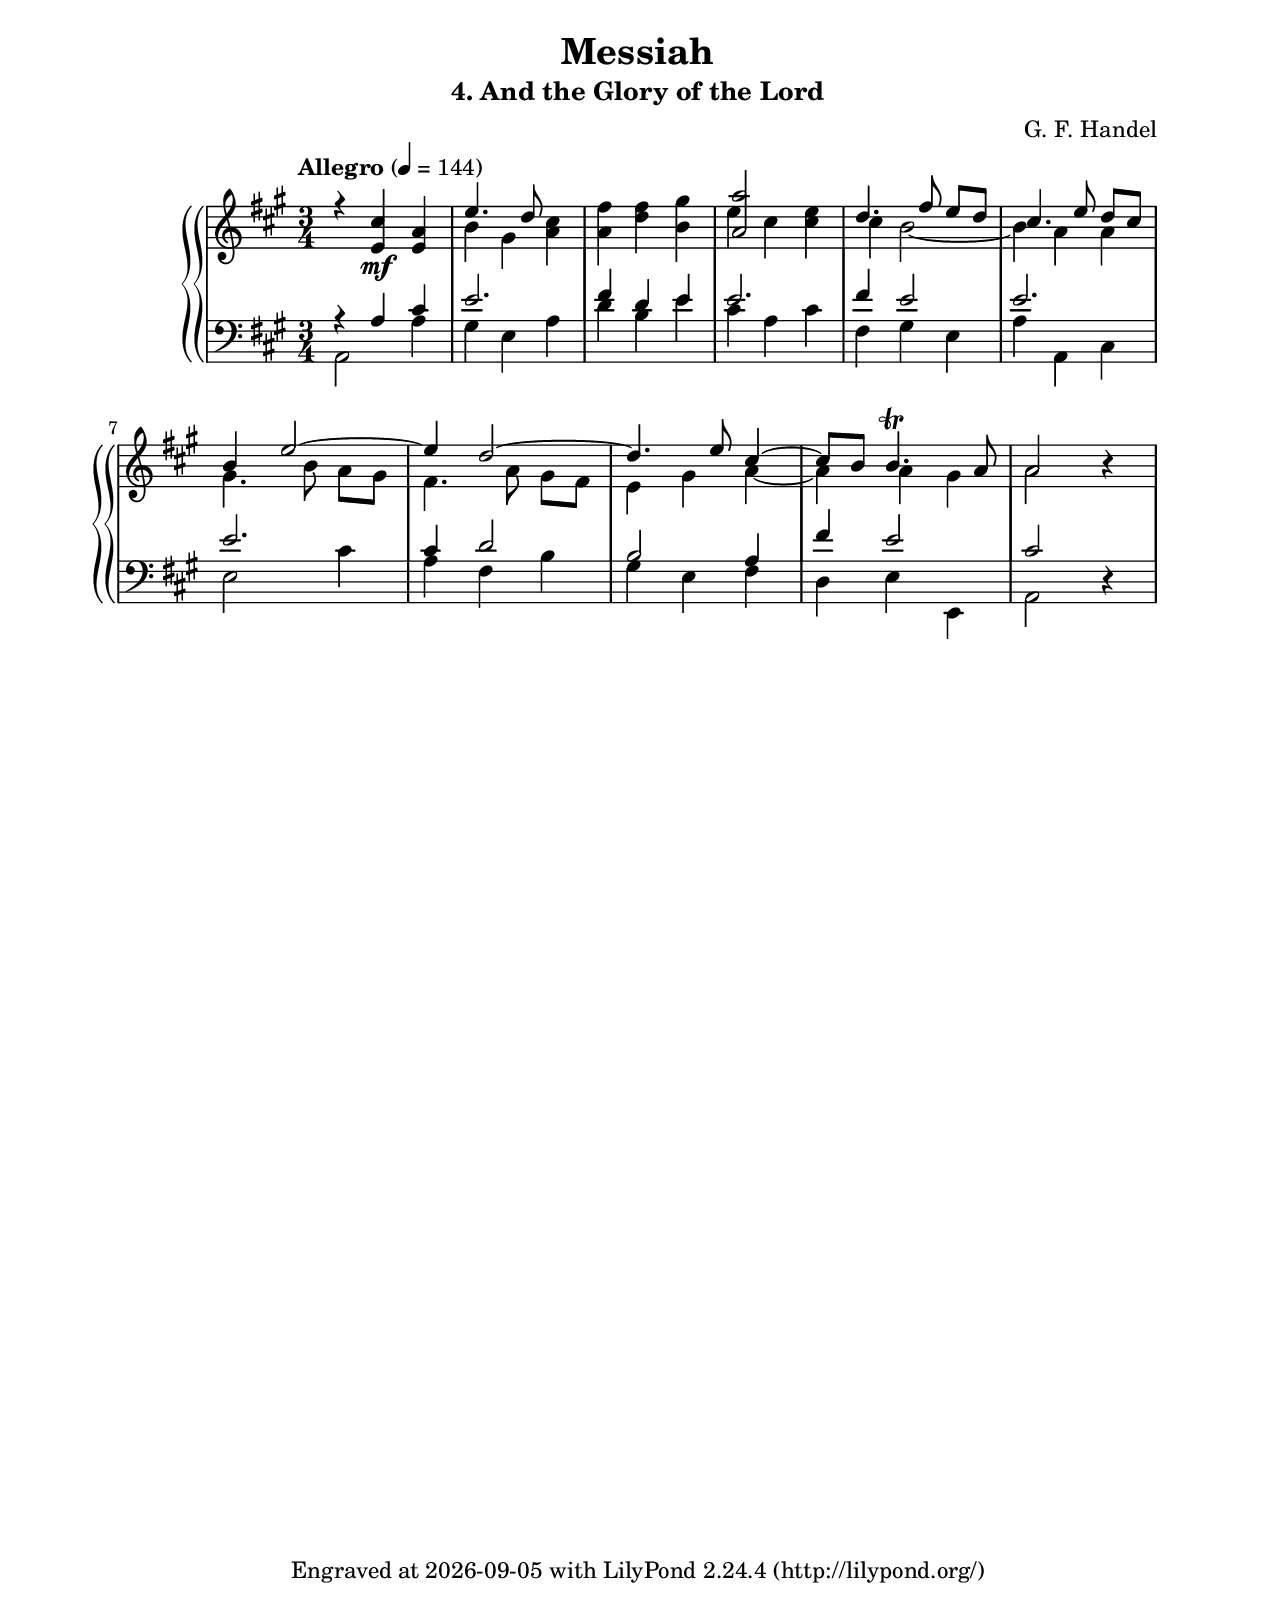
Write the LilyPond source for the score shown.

\version "2.22.1"

#(ly:set-option 'midi-extension "mid")

\header {
  title = "Messiah"
  subtitle = "4. And the Glory of the Lord"
  composer = "G. F. Handel"
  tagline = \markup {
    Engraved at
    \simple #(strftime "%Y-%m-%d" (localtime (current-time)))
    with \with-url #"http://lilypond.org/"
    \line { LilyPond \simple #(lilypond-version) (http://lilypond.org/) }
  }
}

\paper {
  #(set-paper-size "letter")
  top-margin = 1\cm
  left-margin = 2\cm
  right-margin = 2\cm
}

tempoI = 144
global = {
  \key a \major
  \time 3/4
}

rh = \relative c' {
  \global
  \tempo Allegro 4=#tempoI
  <<
    \new Voice \relative c' {
      \voiceOne
      r4 <e cis'> \mf <e a>	| %1
      e'4. d8 s4			| %2
      s2.			| %3
      <a a'>2 s4			| %4
      d4. fis8 e [d]		| %5
      cis4. e8 d [cis]		| %6
      \break
      b4 e2 ~			| %7
      e4 d2 ~			| %8
      d4. e8 cis4 ~		| %9
      cis8 b b4. \trill a8	| %10
      a2 \oneVoice r4 \voiceOne	| %11
      
    }
    \new Voice \relative c' {
      \voiceTwo
      s2.			| %1
      b'4 gis <a cis>		| %2
      <a fis'>4 <d fis> <b gis'>	| %3
      e4 cis <cis e>		| %4
      cis4 b2 ~			| %5
      b4 a a			| %6
      gis4. b8 a [ gis ]		| %7
      fis4. a8 gis [ fis ]	| %8
      e4 gis a ~			| %9
      a4 a gis			| %10
      a2 s4			| %11
    }
  >>
}

lh = \relative c {
  \global
  \clef bass
  <<
    \new Voice \relative c {
      \voiceOne
      r4 a' cis			| %1
      e2.			| %2
      fis4 d e			| %3
      e2.			| %4
      fis4 e2			| %5
      e2.			| %6
      e2.			| %7
      cis4 d2			| %8
      b2 a4			| %9
      fis'4 e2 			| %10
      cis2 \oneVoice r4 \voiceOne	| %11
    }
    \new Voice \relative c {
      \voiceTwo
      a2 a'4			| %1
      gis4 e a			| %2
      d4 b e			| %3
      cis4 a cis			| %4
      fis,4 gis e		| %5
      a4 a, cis			| %6
      e2 cis'4			| %7
      a4 fis b			| %8
      gis4 e fis			| %9
      d4 e e,			| %10
      a2 s4			| %11
    }
  >>
}


\score {
  \new GrandStaff <<
    \new ChoirStaff <<
    >>
    \new PianoStaff <<
      \new Staff \rh
      \new Staff \lh
    >>
  >>
  \layout {
  }
  \midi {
  }
}